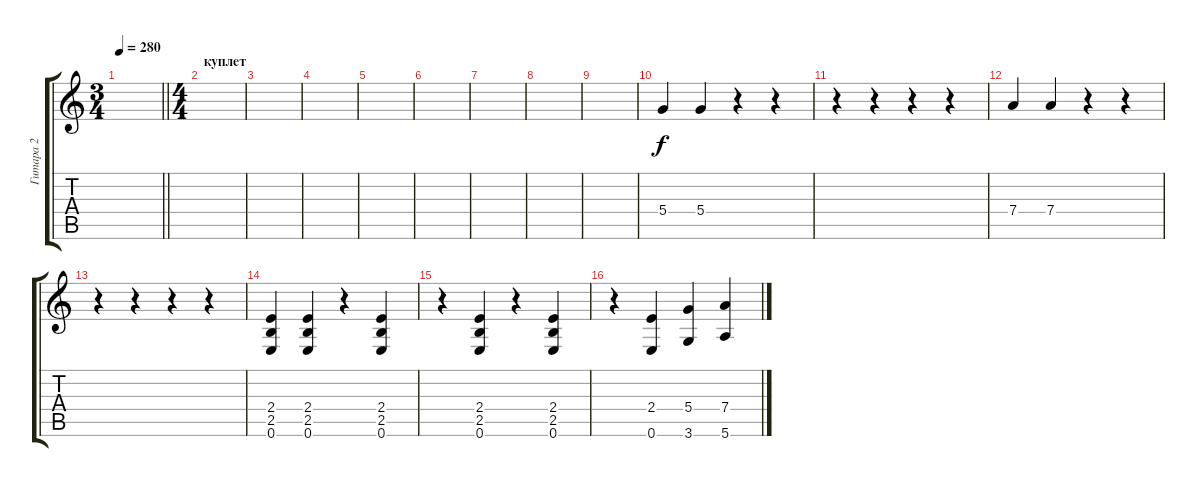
\track ("Гитара 2" "Гитара 2") {instrument overdrivenguitar}
\staff {score tabs}
\tuning (E4 B3 G3 D3 A2 E2) {hide}
\ts (3 4)
\tempo 280
\clef g2
\barLineRight lightlight
\ks c
|
\ts (4 4)
\section ("" "куплет")
|
|
|
|
|
|
|
|
5.4.4 5.4.4 r.4 r.4 |
r.4 r.4 r.4 r.4 |
7.4.4 7.4.4 r.4 r.4 |
r.4 r.4 r.4 r.4 |
(2.4 2.5 0.6).4 (2.4 2.5 0.6).4 r.4 (2.4 2.5 0.6).4 |
r.4 (2.4 2.5 0.6).4 r.4 (2.4 2.5 0.6).4 |
r.4 (2.4 0.6).4 (5.4 3.6).4 (7.4 5.6).4
